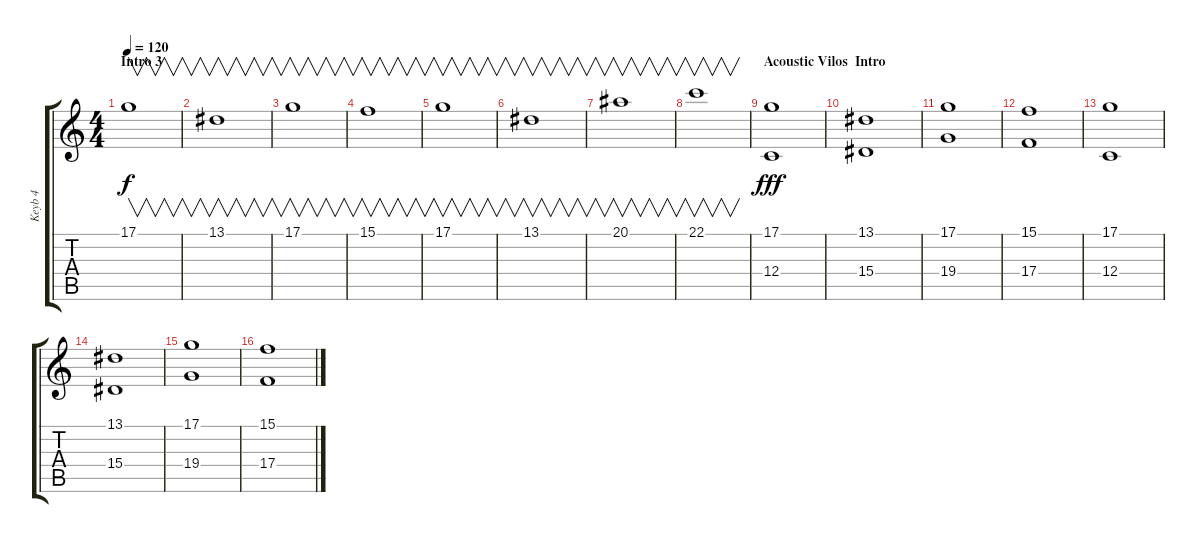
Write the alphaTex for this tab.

\track ("Keyb 4" "Keyb 4") {instrument pad4choir}
\staff {score tabs}
\tuning (D4 A3 F3 C3 G2 C2) {hide}
\ts (4 4)
\section ("" "Intro 3")
\tempo 120
\clef g2
\ks c
17.1.1{v dy f} |
13.1.1{v} |
17.1.1{v} |
15.1.1{v} |
17.1.1{v} |
13.1.1{v} |
20.1.1{v} |
22.1.1{v} |
\section ("" "Acoustic Vilos  Intro")
(17.1 12.4).1{dy fff} |
(13.1 15.4).1 |
(17.1 19.4).1 |
(15.1 17.4).1 |
(17.1 12.4).1 |
(13.1 15.4).1 |
(17.1 19.4).1 |
(15.1 17.4).1
